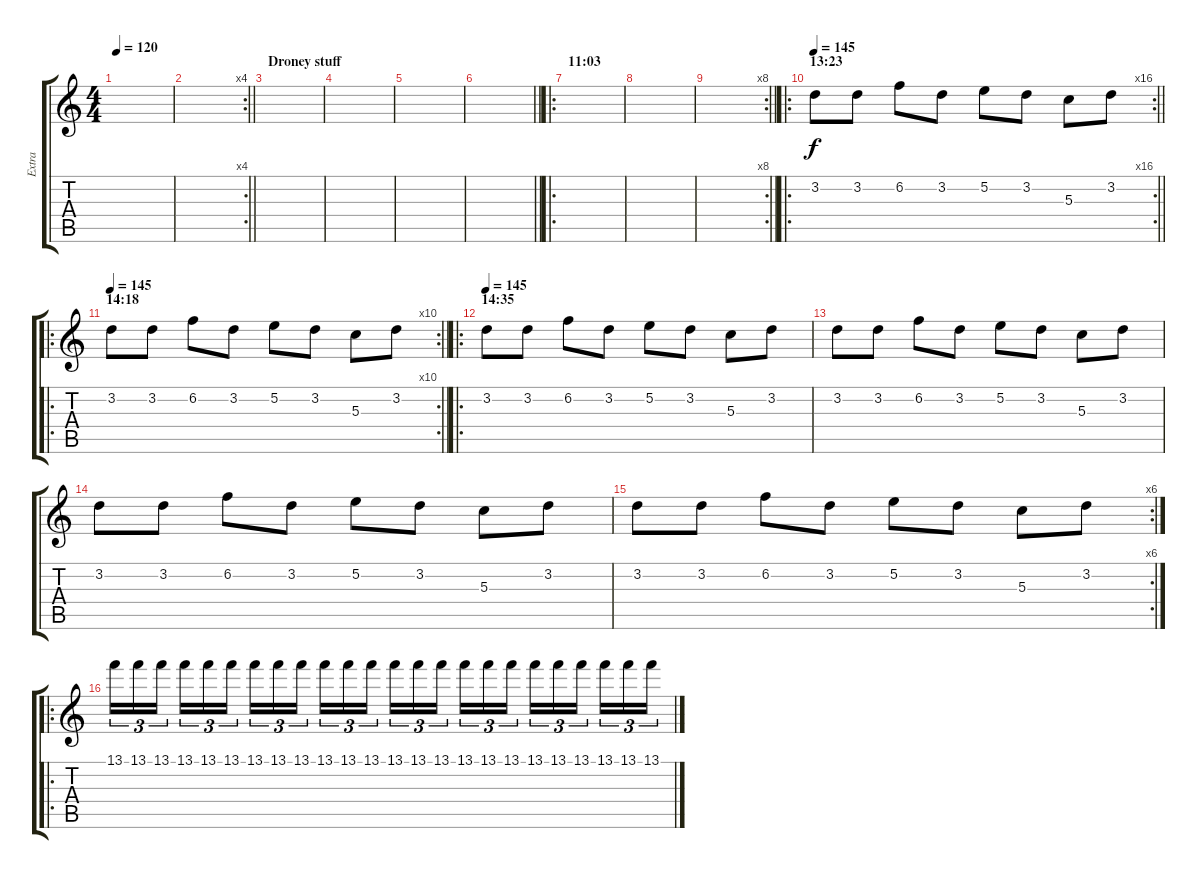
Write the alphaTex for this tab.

\track ("Extra" "Extra") {instrument electricguitarjazz}
\staff {score tabs}
\tuning (E4 B3 G3 D3 A2 E2) {hide}
\ts (4 4)
\tempo 120
\clef g2
\ks c
|
\rc 4
\barLineRight lightlight
|
\section ("" "Droney stuff")
|
|
|
\barLineRight lightlight
|
\ro
\section ("" "11:03")
|
|
\rc 8
\barLineRight lightlight
|
\ro
\rc 16
\section ("" "13:23")
\tempo 145
\barLineRight lightlight
3.2.8{instrument electricguitarjazz} 3.2.8 6.2.8 3.2.8 5.2.8 3.2.8 5.3.8 3.2.8 |
\ro
\rc 10
\section ("" "14:18")
\tempo 145
\barLineRight lightlight
3.2.8 3.2.8 6.2.8 3.2.8 5.2.8 3.2.8 5.3.8 3.2.8 |
\ro
\section ("" "14:35")
\tempo 145
3.2.8 3.2.8 6.2.8 3.2.8 5.2.8 3.2.8 5.3.8 3.2.8 |
3.2.8 3.2.8 6.2.8 3.2.8 5.2.8 3.2.8 5.3.8 3.2.8 |
3.2.8 3.2.8 6.2.8 3.2.8 5.2.8 3.2.8 5.3.8 3.2.8 |
\rc 6
3.2.8 3.2.8 6.2.8 3.2.8 5.2.8 3.2.8 5.3.8 3.2.8 |
\ro
13.1.16{tu (3 2) instrument distortionguitar} 13.1.16{tu (3 2)} 13.1.16{tu (3 2) beam splitsecondary} 13.1.16{tu (3 2)} 13.1.16{tu (3 2)} 13.1.16{tu (3 2)} 13.1.16{tu (3 2)} 13.1.16{tu (3 2)} 13.1.16{tu (3 2) beam splitsecondary} 13.1.16{tu (3 2)} 13.1.16{tu (3 2)} 13.1.16{tu (3 2)} 13.1.16{tu (3 2)} 13.1.16{tu (3 2)} 13.1.16{tu (3 2) beam splitsecondary} 13.1.16{tu (3 2)} 13.1.16{tu (3 2)} 13.1.16{tu (3 2)} 13.1.16{tu (3 2)} 13.1.16{tu (3 2)} 13.1.16{tu (3 2) beam splitsecondary} 13.1.16{tu (3 2)} 13.1.16{tu (3 2)} 13.1.16{tu (3 2)}
